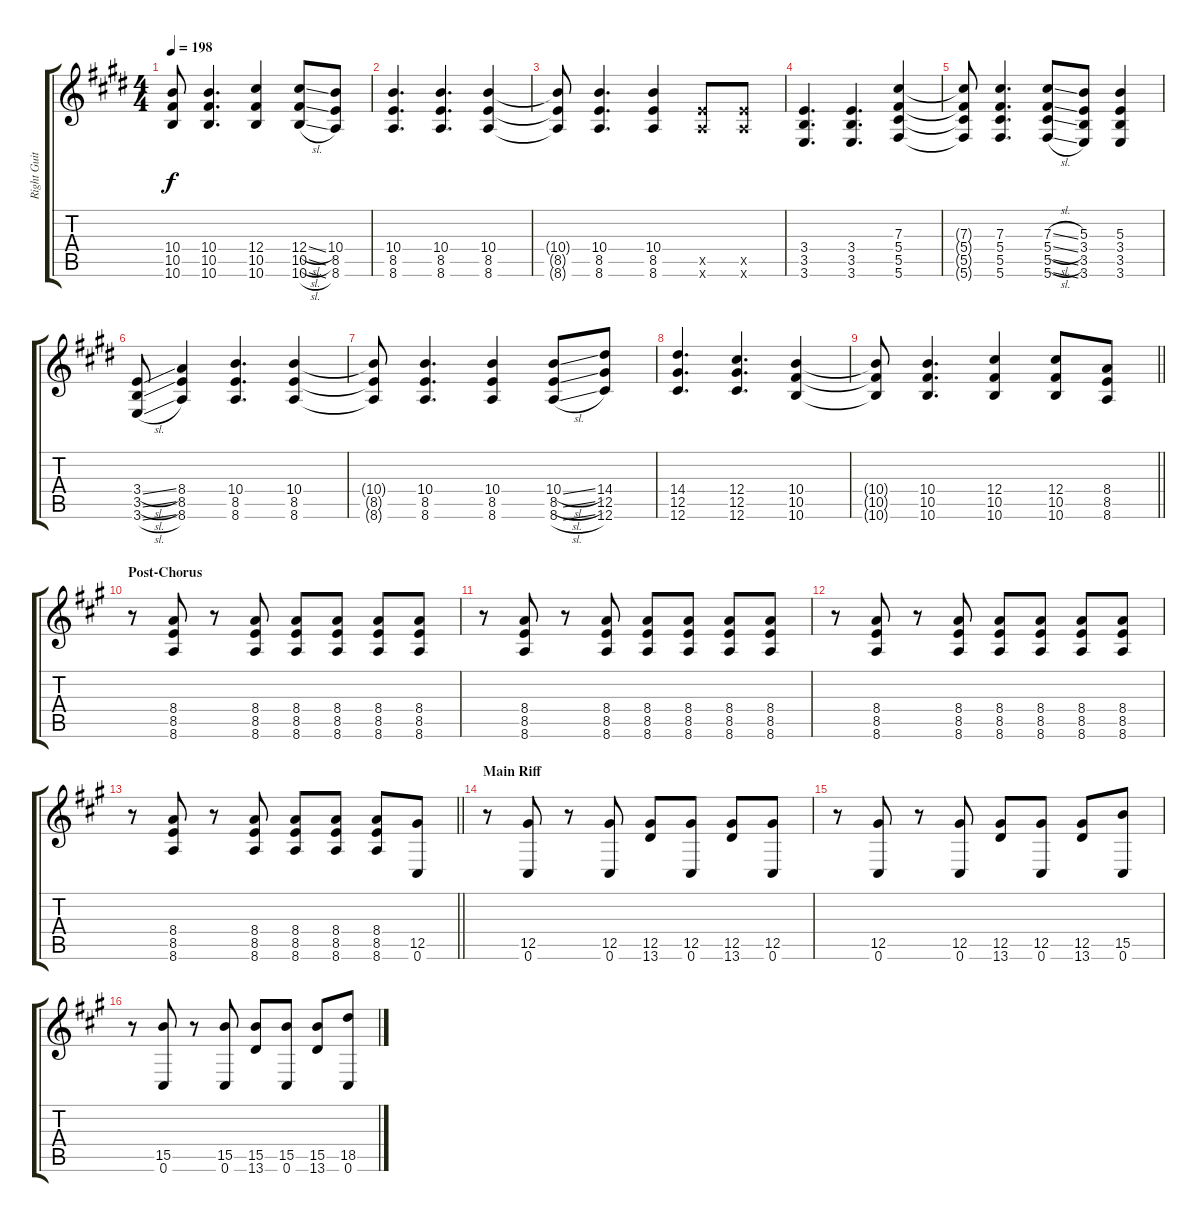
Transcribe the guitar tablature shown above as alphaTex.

\track ("Right Guitar" "Right Guit") {instrument distortionguitar}
\staff {score tabs}
\tuning (Eb4 Bb3 Gb3 Db3 Ab2 Db2) {hide}
\ts (4 4)
\tempo 198
\clef g2
\ks e
(10.4{t} 10.5{t} 10.6{t}).8{dy f} (10.4 10.5 10.6).4{d} (12.4 10.5 10.6).4 (12.4{sl} 10.5{sl} 10.6{sl}).8 (10.4 8.5 8.6).8 |
(10.4 8.5 8.6).4{d} (10.4 8.5 8.6).4{d} (10.4 8.5 8.6).4 |
(10.4{t} 8.5{t} 8.6{t}).8 (10.4 8.5 8.6).4{d} (10.4 8.5 8.6).4 (8.5{x} 8.6{x}).8 (8.5{x} 8.6{x}).8 |
(3.4 3.5 3.6).4{d} (3.4 3.5 3.6).4{d} (7.3 5.4 5.5 5.6).4 |
(7.3{t} 5.4{t} 5.5{t} 5.6{t}).8 (7.3 5.4 5.5 5.6).4{d} (7.3{sl} 5.4{sl} 5.5{sl} 5.6{sl}).8 (5.3 3.4 3.5 3.6).8 (5.3 3.4 3.5 3.6).4 |
(3.4{sl} 3.5{sl} 3.6{sl}).8 (8.4 8.5 8.6).4 (10.4 8.5 8.6).4{d} (10.4 8.5 8.6).4 |
(10.4{t} 8.5{t} 8.6{t}).8 (10.4 8.5 8.6).4{d} (10.4 8.5 8.6).4 (10.4{sl} 8.5{sl} 8.6{sl}).8 (14.4 12.5 12.6).8 |
(14.4 12.5 12.6).4{d} (12.4 12.5 12.6).4{d} (10.4 10.5 10.6).4 |
\barLineRight lightlight
(10.4{t} 10.5{t} 10.6{t}).8 (10.4 10.5 10.6).4{d} (12.4 10.5 10.6).4 (12.4 10.5 10.6).8 (8.4 8.5 8.6).8 |
\section ("" "Post-Chorus")
\ks a
r.8 (8.4 8.5 8.6).8 r.8 (8.4 8.5 8.6).8 (8.4 8.5 8.6).8 (8.4 8.5 8.6).8 (8.4 8.5 8.6).8 (8.4 8.5 8.6).8 |
r.8 (8.4 8.5 8.6).8 r.8 (8.4 8.5 8.6).8 (8.4 8.5 8.6).8 (8.4 8.5 8.6).8 (8.4 8.5 8.6).8 (8.4 8.5 8.6).8 |
r.8 (8.4 8.5 8.6).8 r.8 (8.4 8.5 8.6).8 (8.4 8.5 8.6).8 (8.4 8.5 8.6).8 (8.4 8.5 8.6).8 (8.4 8.5 8.6).8 |
\barLineRight lightlight
r.8 (8.4 8.5 8.6).8 r.8 (8.4 8.5 8.6).8 (8.4 8.5 8.6).8 (8.4 8.5 8.6).8 (8.4 8.5 8.6).8 (12.5 0.6).8 |
\section ("" "Main Riff")
r.8 (12.5 0.6).8 r.8 (12.5 0.6).8 (12.5 13.6).8 (12.5 0.6).8 (12.5 13.6).8 (12.5 0.6).8 |
r.8 (12.5 0.6).8 r.8 (12.5 0.6).8 (12.5 13.6).8 (12.5 0.6).8 (12.5 13.6).8 (15.5 0.6).8 |
r.8 (15.5 0.6).8 r.8 (15.5 0.6).8 (15.5 13.6).8 (15.5 0.6).8 (15.5 13.6).8 (18.5 0.6).8
